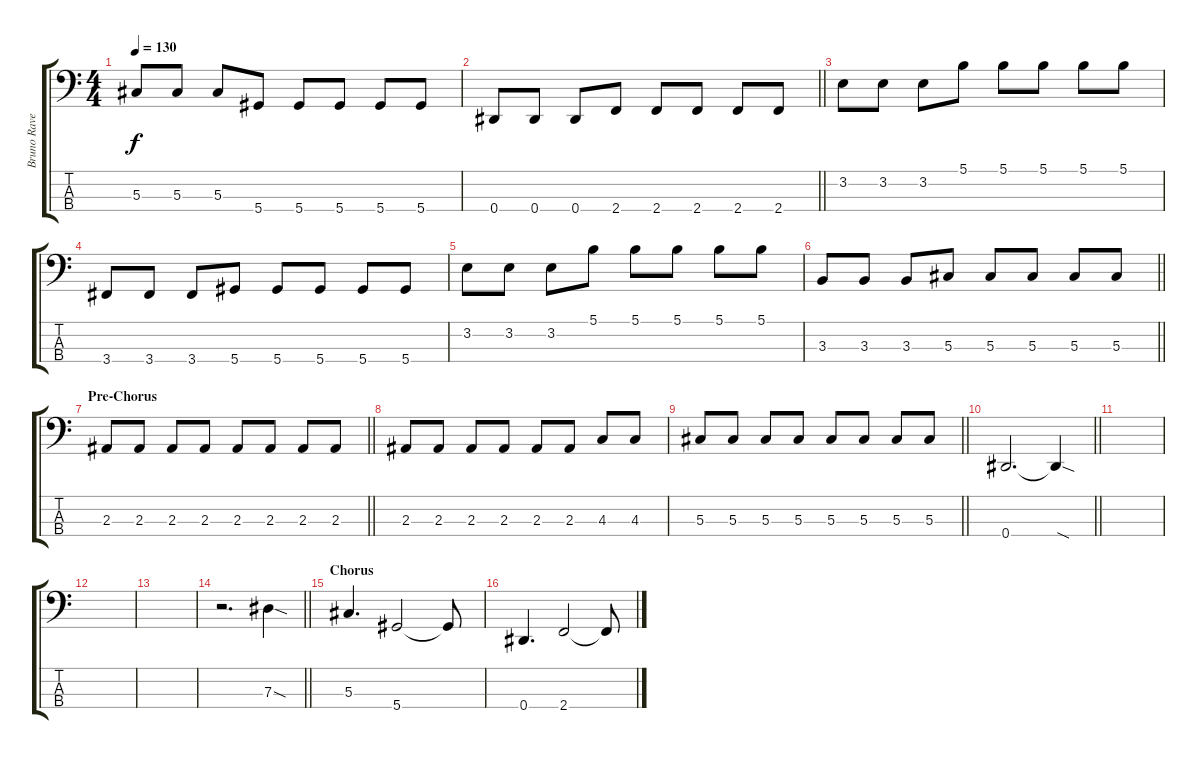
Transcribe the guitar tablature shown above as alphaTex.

\track ("Bruno Ravel" "Bruno Rave") {instrument electricbassfinger}
\staff {score tabs}
\tuning (Gb2 Db2 Ab1 Eb1) {hide}
\ts (4 4)
\tempo 130
\clef f4
\ks c
5.3.8{dy f} 5.3.8 5.3.8 5.4.8 5.4.8 5.4.8 5.4.8 5.4.8 |
\barLineRight lightlight
0.4.8 0.4.8 0.4.8 2.4.8 2.4.8 2.4.8 2.4.8 2.4.8 |
3.2.8 3.2.8 3.2.8 5.1.8 5.1.8 5.1.8 5.1.8 5.1.8 |
3.4.8 3.4.8 3.4.8 5.4.8 5.4.8 5.4.8 5.4.8 5.4.8 |
3.2.8 3.2.8 3.2.8 5.1.8 5.1.8 5.1.8 5.1.8 5.1.8 |
\barLineRight lightlight
3.3.8 3.3.8 3.3.8 5.3.8 5.3.8 5.3.8 5.3.8 5.3.8 |
\section ("" "Pre-Chorus")
\barLineRight lightlight
2.3.8 2.3.8 2.3.8 2.3.8 2.3.8 2.3.8 2.3.8 2.3.8 |
2.3.8 2.3.8 2.3.8 2.3.8 2.3.8 2.3.8 4.3.8 4.3.8 |
\barLineRight lightlight
5.3.8 5.3.8 5.3.8 5.3.8 5.3.8 5.3.8 5.3.8 5.3.8 |
\barLineRight lightlight
0.4.2{d} 0.4{sod t}.4 |
|
|
|
\barLineRight lightlight
r.2{d} 7.3{sod}.4 |
\section ("" "Chorus")
5.3.4{d} 5.4.2 5.4{t}.8 |
0.4.4{d} 2.4.2 2.4{t}.8
